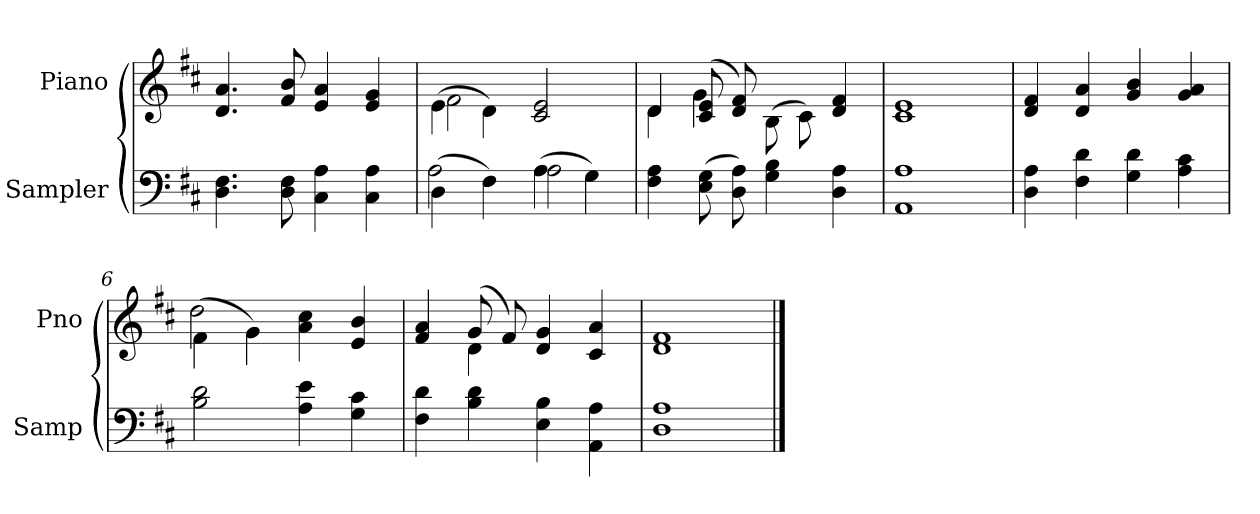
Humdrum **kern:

**kern	**kern
*part2	*part1
*staff2	*staff1
*I"Sampler	*I"Piano
*I'Samp	*I'Pno
*clefF4	*clefG2
*k[f#c#]	*k[f#c#]
*D:	*D:
=1	=1
4.D 4.F#	4.d 4.a
8D 8F#	8f# 8b
4C# 4A	4e 4a
4C# 4A	4e 4g
=2	=2
*^	*^
(4D\	2A	(4e\	2f#
4F#\)	.	4d\)	.
(4A\	2A	2c# 2e	2ryy
4G\)	.	.	.
*v	*v	*	*
=3	=3	=3
4F# 4A	4d/	4d
(8E\ 8G\	(8c#/ 8e/	4g
8D\ 8A\)	8d/ 8f#/)	.
4G 4B	(8B\	2ryy
.	8c#\)	.
4D 4A	4d 4f#	.
*	*v	*v
=4	=4
1AA 1A	1c# 1e
=5	=5
4D 4A	4d 4f#
4F# 4d	4d 4a
4G 4d	4g 4b
4A 4c#	4g 4a
=6	=6
*	*^
2B 2d	(4f#\	2dd
.	4g\)	.
4A 4e	4a 4cc#	2ryy
4G 4c#	4e 4b	.
=7	=7	=7
4F# 4d	4f# 4a	4ryy
4B 4d	(8g/	4d
.	8f#/)	.
4E 4B	4d 4g	2ryy
4AA 4A	4c# 4a	.
*	*v	*v
=8	=8
1D 1A	1d 1f#
==	==
*-	*-
